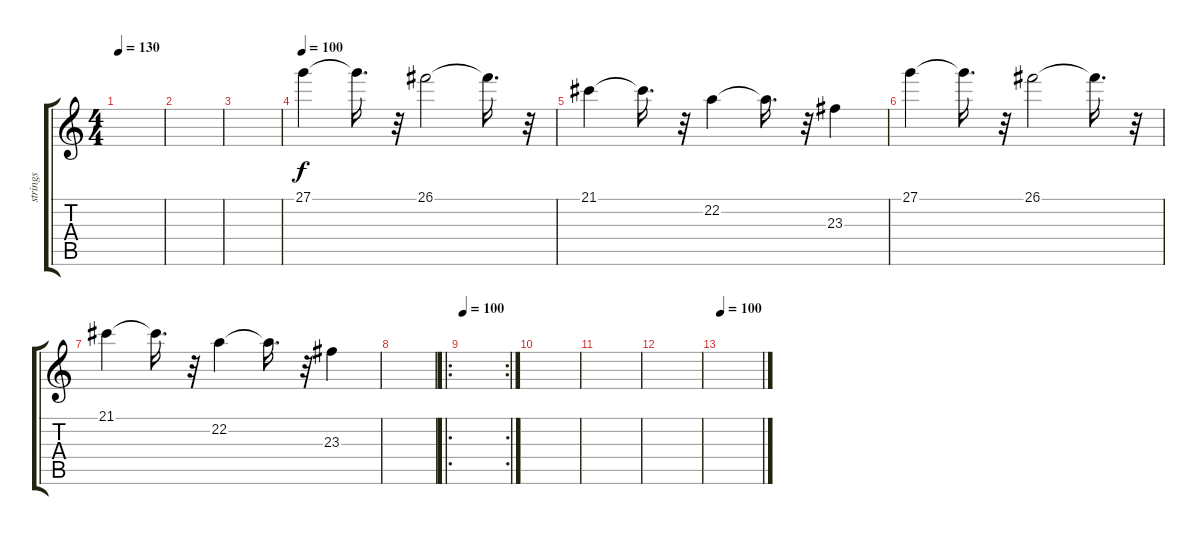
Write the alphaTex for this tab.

\track ("strings" "strings") {instrument stringensemble1}
\staff {score tabs}
\tuning (E4 B3 G3 D3 A2 E2) {hide}
\ts (4 4)
\tempo 130
\clef g2
\ks c
|
|
|
\tempo 100
27.1.4 27.1{t}.16{d} r.32 26.1.2 26.1{t}.16{d} r.32 |
21.1.4 21.1{t}.16{d} r.32 22.2.4 22.2{t}.16{d} r.32 23.3.4 |
27.1.4 27.1{t}.16{d} r.32 26.1.2 26.1{t}.16{d} r.32 |
21.1.4 21.1{t}.16{d} r.32 22.2.4 22.2{t}.16{d} r.32 23.3.4 |
|
\ro
\rc 2
\tempo 100
|
|
|
|
\tempo 100
